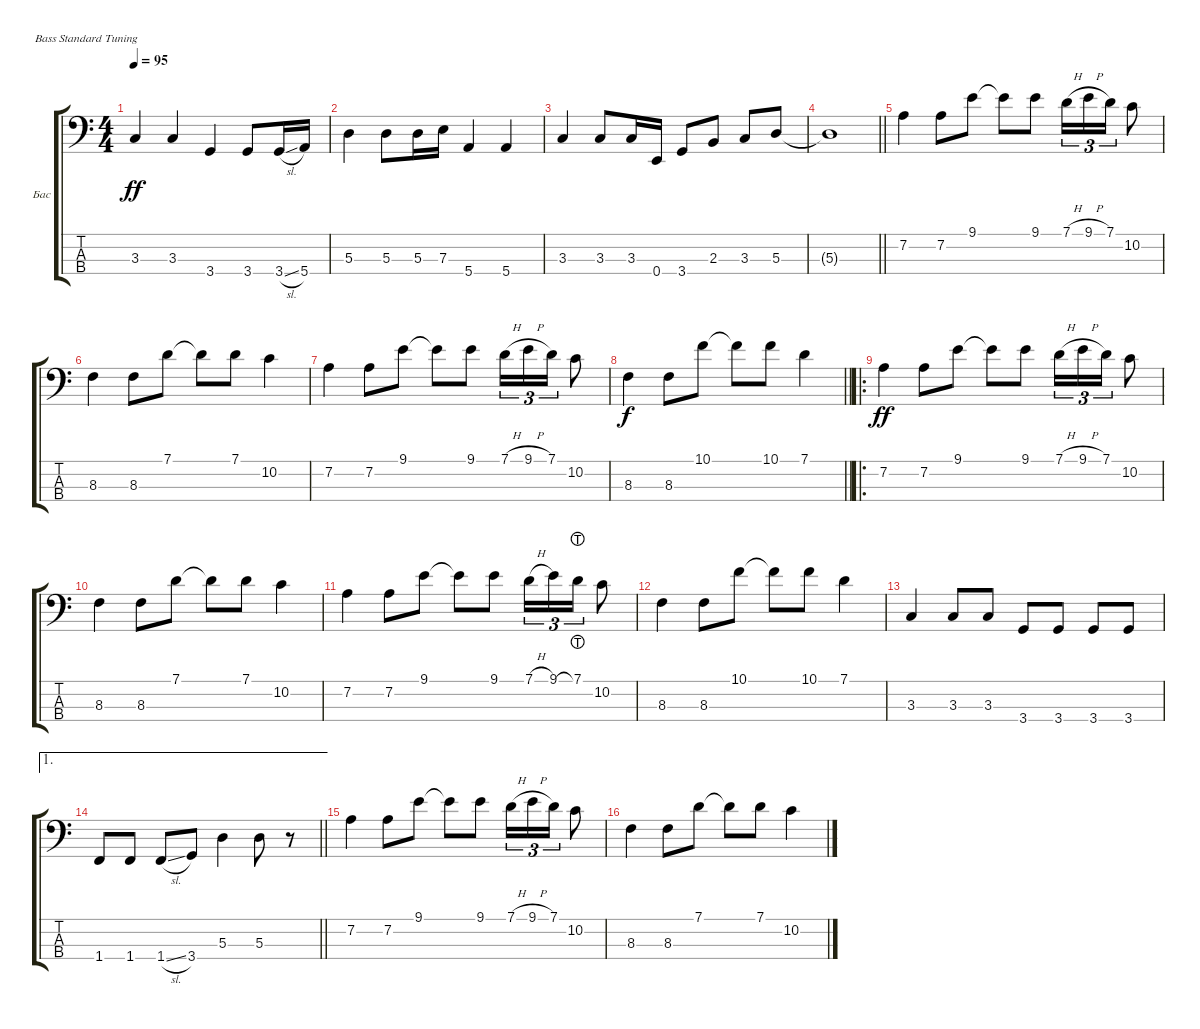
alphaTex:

\defaultSystemsLayout 4
\bracketExtendMode groupsimilarinstruments
\firstSystemTrackNameOrientation horizontal
\otherSystemsTrackNameOrientation horizontal
\track ("Бас" "Бас") {instrument electricbassfinger}
\staff {score tabs}
\tuning (G2 D2 A1 E1)
\ts (4 4)
\tempo 95
\clef f4
\ks c
3.3.4{dy ff} 3.3.4 3.4.4 3.4.8 3.4{sl}.16 5.4.16 |
5.3.4 5.3.8 5.3.16 7.3.16 5.4.4 5.4.4 |
3.3.4 3.3.8 3.3.16 0.4.16 3.4.8 2.3.8 3.3.8 5.3.8 |
\barLineRight lightlight
5.3{t}.1 |
7.2.4 7.2.8 9.1.8 9.1{t}.8 9.1.8 7.1{h}.16{tu (3 2)} 9.1{h}.16{tu (3 2)} 7.1.16{tu (3 2)} 10.2.8 |
8.3.4 8.3.8 7.1.8 7.1{t}.8 7.1.8 10.2.4 |
7.2.4 7.2.8 9.1.8 9.1{t}.8 9.1.8 7.1{h}.16{tu (3 2)} 9.1{h}.16{tu (3 2)} 7.1.16{tu (3 2)} 10.2.8 |
\barLineRight lightlight
8.3.4{dy f} 8.3.8 10.1.8 10.1{t}.8 10.1.8 7.1.4 |
\ro
7.2.4{dy ff} 7.2.8 9.1.8 9.1{t}.8 9.1.8 7.1{h}.16{tu (3 2)} 9.1{h}.16{tu (3 2)} 7.1.16{tu (3 2)} 10.2.8 |
8.3.4 8.3.8 7.1.8 7.1{t}.8 7.1.8 10.2.4 |
7.2.4 7.2.8 9.1.8 9.1{t}.8 9.1.8 7.1{h}.16{tu (3 2)} 9.1.16{tu (3 2)} 7.1{lht}.16{tu (3 2)} 10.2.8 |
8.3.4 8.3.8 10.1.8 10.1{t}.8 10.1.8 7.1.4 |
3.3.4 3.3.8 3.3.8 3.4.8 3.4.8 3.4.8 3.4.8 |
\ae 1
\barLineRight lightlight
1.4.8 1.4.8 1.4{sl}.8 3.4.8 5.3.4 5.3.8 r.8 |
7.2.4 7.2.8 9.1.8 9.1{t}.8 9.1.8 7.1{h}.16{tu (3 2)} 9.1{h}.16{tu (3 2)} 7.1.16{tu (3 2)} 10.2.8 |
8.3.4 8.3.8 7.1.8 7.1{t}.8 7.1.8 10.2.4
